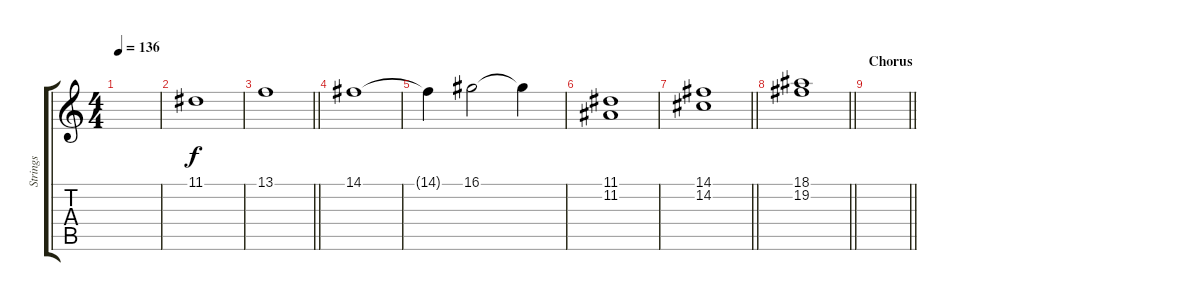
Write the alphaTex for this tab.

\track ("Strings" "Strings") {instrument stringensemble1}
\staff {score tabs}
\tuning (E4 B3 G3 D3 A2 E2) {hide}
\ts (4 4)
\tempo 136
\clef g2
\ks c
|
11.1.1 |
\barLineRight lightlight
13.1.1 |
14.1.1 |
14.1{t}.4 16.1.2 16.1{t}.4 |
(11.1 11.2).1 |
\barLineRight lightlight
(14.1 14.2).1 |
\barLineRight lightlight
(18.1 19.2).1 |
\section ("" "Chorus")
\barLineRight lightlight
